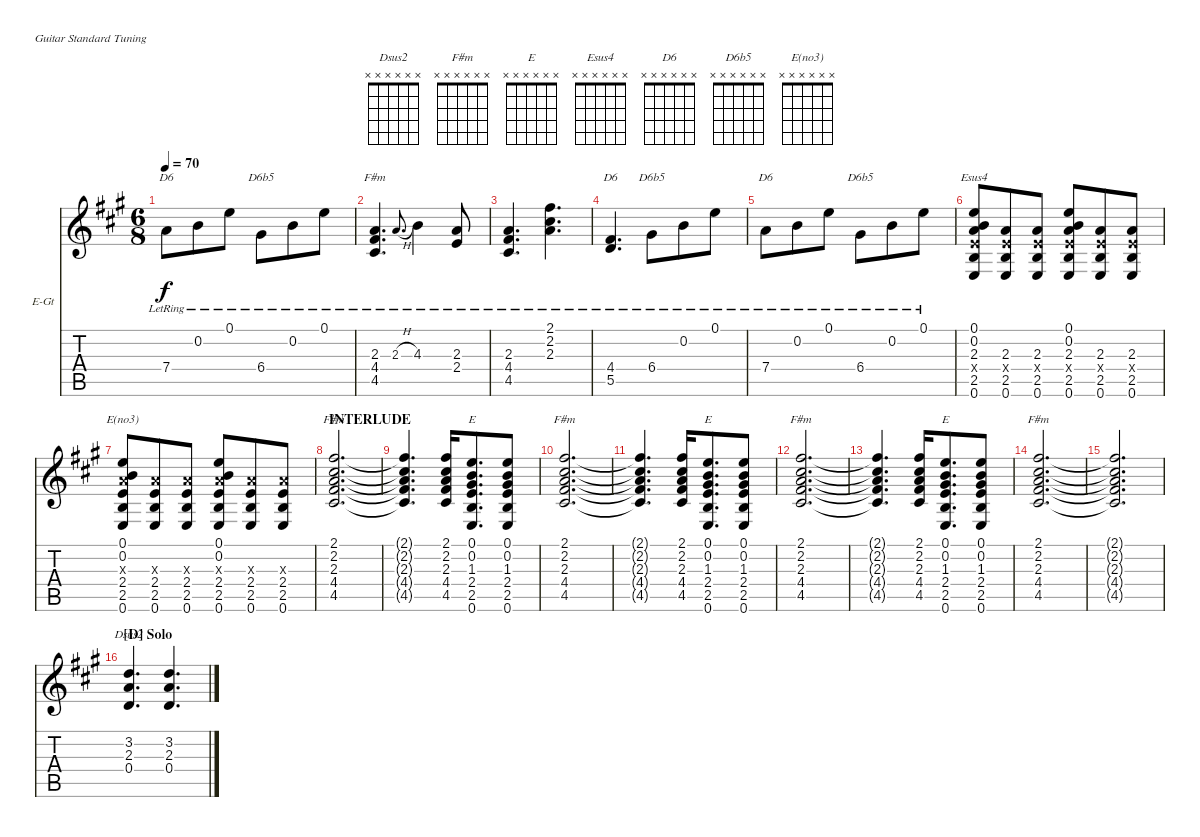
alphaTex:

\defaultSystemsLayout 4
\bracketExtendMode nobrackets
\firstSystemTrackNameOrientation horizontal
\otherSystemsTrackNameOrientation horizontal
\track ("Rhythm guitar " "E-Gt") {instrument electricguitarjazz}
\staff {score tabs}
\tuning (E4 B3 G3 D3 A2 E2)
\chord ("Dsus2" x x x x x x)
\chord ("F#m" x x x x x x)
\chord ("E" x x x x x x)
\chord ("Esus4" x x x x x x)
\chord ("D6" x x x x x x)
\chord ("D6b5" x x x x x x)
\chord ("E(no3)" x x x x x x)
\ts (6 8)
\tempo 70
\clef g2
\ks a
7.4{lr}.8{ch "D6" dy f} 0.2{lr}.8 0.1{lr}.8 6.4{lr}.8{ch "D6b5"} 0.2{lr}.8 0.1{lr}.8 |
(4.5{lr} 4.4{lr} 2.3{lr}).4{d ch "F#m"} 2.3{h lr}.8{d gr onbeat} 4.3{lr}.4 (2.3{lr} 2.4{lr}).8 |
(2.3{lr} 4.4{lr} 4.5{lr}).4{d} (2.1{lr} 2.2{lr} 2.3{lr}).4{d} |
\scale
0.248856 (4.4{lr} 5.5).4{d ch "D6"} 6.4{lr}.8{ch "D6b5"} 0.2{lr}.8 0.1{lr}.8 |
\scale
0.29527 7.4{lr}.8{ch "D6"} 0.2{lr}.8 0.1{lr}.8 6.4{lr}.8{ch "D6b5"} 0.2{lr}.8 0.1{lr}.8 |
\scale
0.252269 (0.6 2.5 2.3 0.2 0.1 2.4{x}).8{ch "Esus4"} (0.6 2.5 2.4{x} 2.3).8 (0.6 2.5 2.4{x} 2.3).8 (0.6 2.5 2.3 0.2 0.1 2.4{x}).8 (0.6 2.5 2.4{x} 2.3).8 (0.6 2.5 2.4{x} 2.3).8 |
\scale
0.204465 (0.6 2.5 2.3{x} 0.2 0.1 2.4).8{ch "E(no3)"} (0.6 2.5 2.4 2.3{x}).8 (0.6 2.5 2.4 2.3{x}).8 (0.6 2.5 2.3{x} 0.2 0.1 2.4).8 (0.6 2.5 2.4 2.3{x}).8 (0.6 2.5 2.4 2.3{x}).8 |
\section ("" "INTERLUDE")
\scale
0.251227 (4.5 4.4 2.3 2.2 2.1).2{d ch "F#m"} |
\scale
0.30053 (4.5{t} 4.4{t} 2.3{t} 2.2{t} 2.1{t}).4{d} (2.1 2.2 2.3 4.4 4.5).16 (0.6 2.5 2.4 1.3 0.2 0.1).8{d ch "E"} (0.6 2.5 2.4 1.3 0.2 0.1).8 |
\scale
0.249403 (4.5 4.4 2.3 2.2 2.1).2{d ch "F#m"} |
\scale
0.200184 (4.5{t} 4.4{t} 2.3{t} 2.2{t} 2.1{t}).4{d} (2.1 2.2 2.3 4.4 4.5).16 (0.6 2.5 2.4 1.3 0.2 0.1).8{d ch "E"} (0.6 2.5 2.4 1.3 0.2 0.1).8 |
\scale
0.247462 (4.5 4.4 2.3 2.2 2.1).2{d ch "F#m"} |
\scale
0.247552 (4.5{t} 4.4{t} 2.3{t} 2.2{t} 2.1{t}).4{d} (2.1 2.2 2.3 4.4 4.5).16 (0.6 2.5 2.4 1.3 0.2 0.1).8{d ch "E"} (0.6 2.5 2.4 1.3 0.2 0.1).8 |
\scale
0.258906 (4.5 4.4 2.3 2.2 2.1).2{d ch "F#m"} |
\scale
0.245483 (4.5{t} 4.4{t} 2.3{t} 2.2{t} 2.1{t}).2{d} |
\section ("D" "Solo")
(0.4 2.3 3.2).4{d ch "Dsus2"} (0.4 2.3 3.2).4{d}
